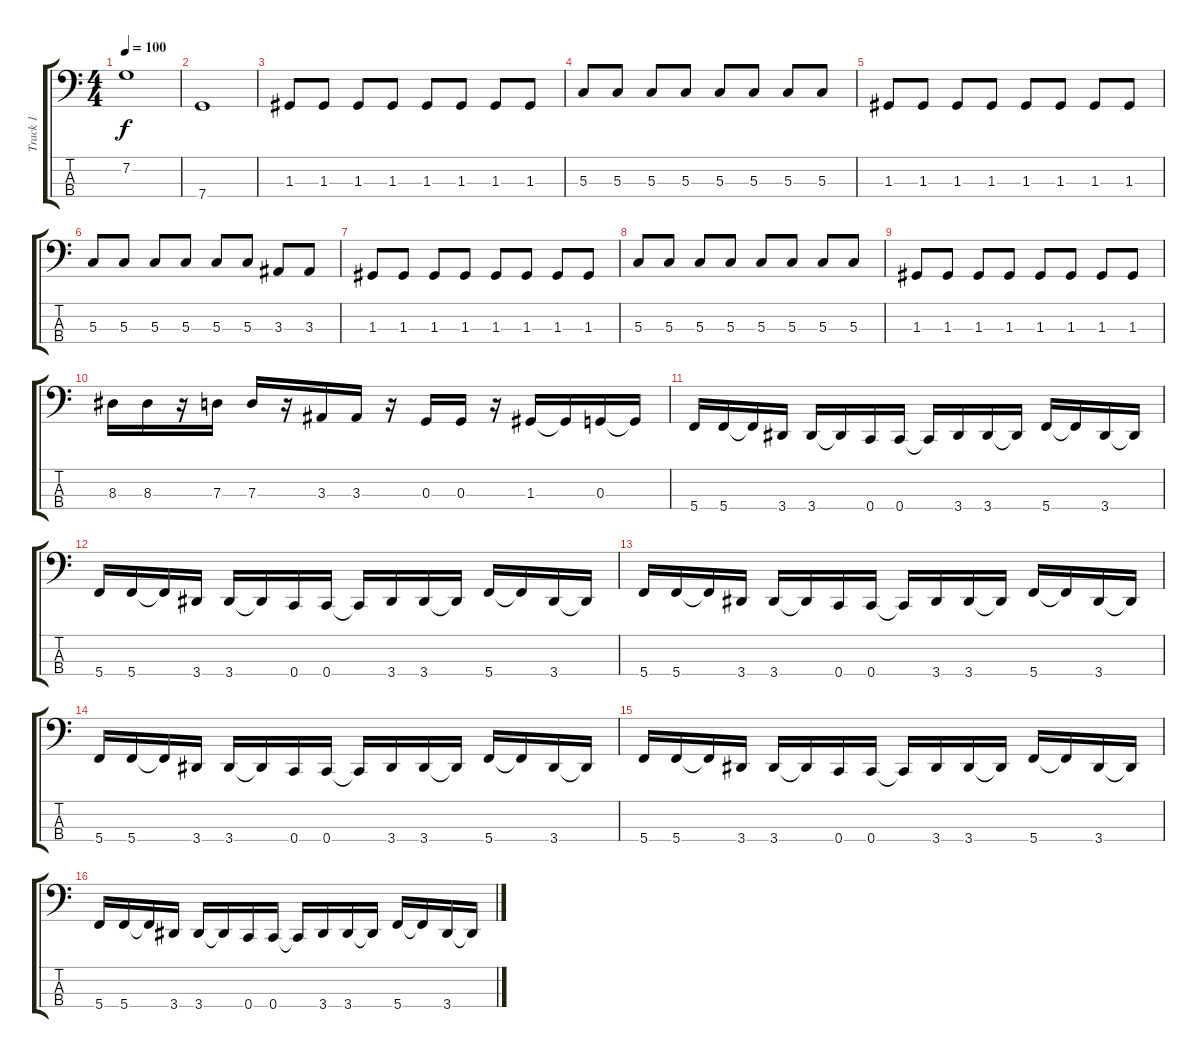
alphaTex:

\track ("Track 1" "Track 1") {instrument acousticbass}
\staff {score tabs}
\tuning (F2 C2 G1 C1) {hide}
\ts (4 4)
\tempo 100
\clef f4
\ks c
7.2.1{dy f} |
7.4.1 |
1.3.8 1.3.8 1.3.8 1.3.8 1.3.8 1.3.8 1.3.8 1.3.8 |
5.3.8 5.3.8 5.3.8 5.3.8 5.3.8 5.3.8 5.3.8 5.3.8 |
1.3.8 1.3.8 1.3.8 1.3.8 1.3.8 1.3.8 1.3.8 1.3.8 |
5.3.8 5.3.8 5.3.8 5.3.8 5.3.8 5.3.8 3.3.8 3.3.8 |
1.3.8 1.3.8 1.3.8 1.3.8 1.3.8 1.3.8 1.3.8 1.3.8 |
5.3.8 5.3.8 5.3.8 5.3.8 5.3.8 5.3.8 5.3.8 5.3.8 |
1.3.8 1.3.8 1.3.8 1.3.8 1.3.8 1.3.8 1.3.8 1.3.8 |
8.3.16 8.3.16 r.16 7.3.16 7.3.16 r.16 3.3.16 3.3.16 r.16 0.3.16 0.3.16 r.16 1.3.16 1.3{t}.16 0.3.16 0.3{t}.16 |
5.4.16 5.4.16 5.4{t}.16 3.4.16 3.4.16 3.4{t}.16 0.4.16 0.4.16 0.4{t}.16 3.4.16 3.4.16 3.4{t}.16 5.4.16 5.4{t}.16 3.4.16 3.4{t}.16 |
5.4.16 5.4.16 5.4{t}.16 3.4.16 3.4.16 3.4{t}.16 0.4.16 0.4.16 0.4{t}.16 3.4.16 3.4.16 3.4{t}.16 5.4.16 5.4{t}.16 3.4.16 3.4{t}.16 |
5.4.16 5.4.16 5.4{t}.16 3.4.16 3.4.16 3.4{t}.16 0.4.16 0.4.16 0.4{t}.16 3.4.16 3.4.16 3.4{t}.16 5.4.16 5.4{t}.16 3.4.16 3.4{t}.16 |
5.4.16 5.4.16 5.4{t}.16 3.4.16 3.4.16 3.4{t}.16 0.4.16 0.4.16 0.4{t}.16 3.4.16 3.4.16 3.4{t}.16 5.4.16 5.4{t}.16 3.4.16 3.4{t}.16 |
5.4.16 5.4.16 5.4{t}.16 3.4.16 3.4.16 3.4{t}.16 0.4.16 0.4.16 0.4{t}.16 3.4.16 3.4.16 3.4{t}.16 5.4.16 5.4{t}.16 3.4.16 3.4{t}.16 |
5.4.16 5.4.16 5.4{t}.16 3.4.16 3.4.16 3.4{t}.16 0.4.16 0.4.16 0.4{t}.16 3.4.16 3.4.16 3.4{t}.16 5.4.16 5.4{t}.16 3.4.16 3.4{t}.16
